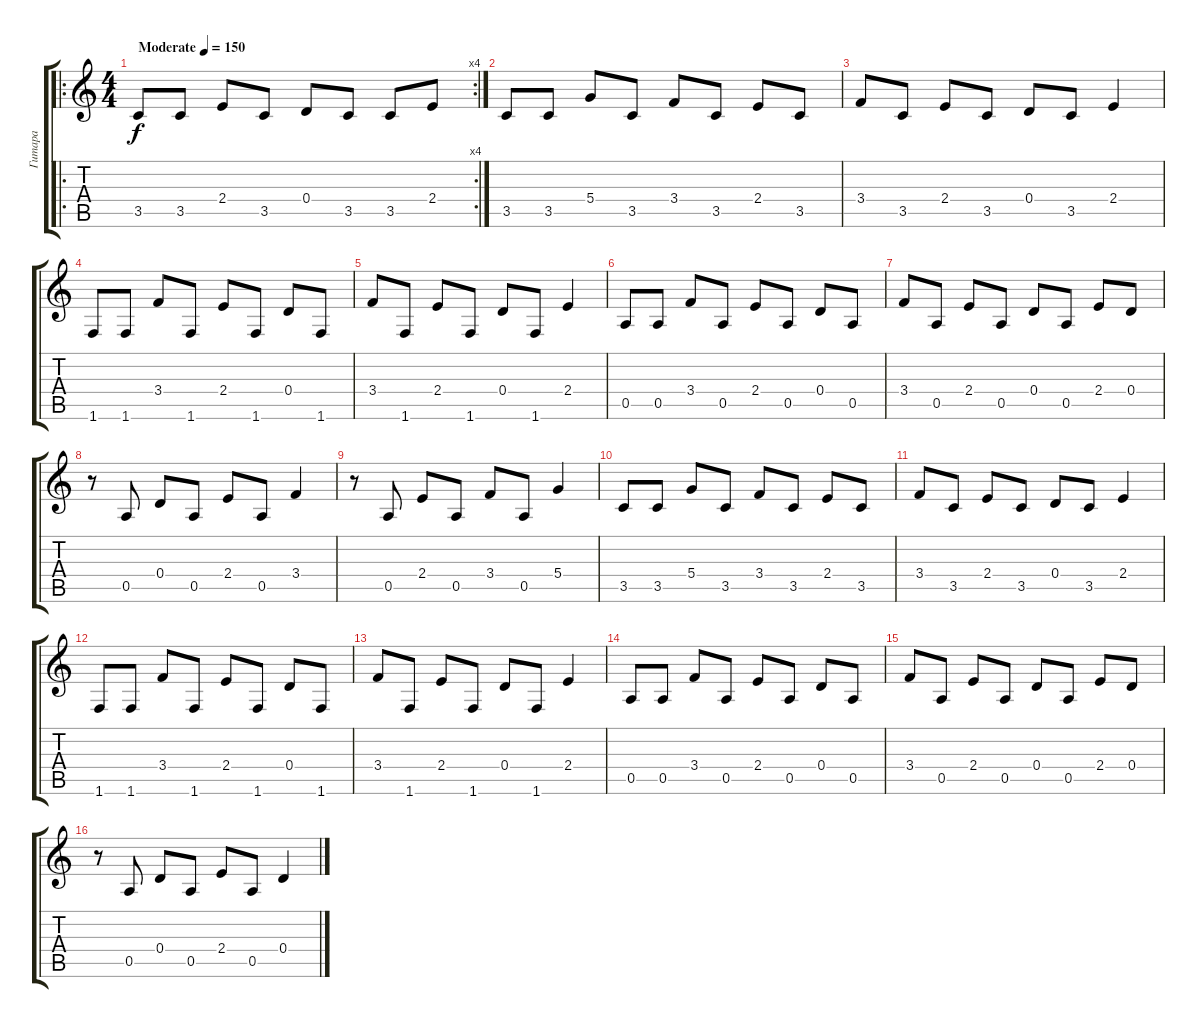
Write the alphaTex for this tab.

\track ("Гитара" "Гитара") {instrument acousticguitarsteel}
\staff {score tabs}
\tuning (E4 B3 G3 D3 A2 E2) {hide}
\ro
\rc 4
\ts (4 4)
\tempo (150 "Moderate")
\clef g2
\ks c
3.5.8{dy f instrument acousticguitarsteel} 3.5.8 2.4.8 3.5.8 0.4.8 3.5.8 3.5.8 2.4.8 |
3.5.8 3.5.8 5.4.8 3.5.8 3.4.8 3.5.8 2.4.8 3.5.8 |
3.4.8 3.5.8 2.4.8 3.5.8 0.4.8 3.5.8 2.4.4 |
1.6.8 1.6.8 3.4.8 1.6.8 2.4.8 1.6.8 0.4.8 1.6.8 |
3.4.8 1.6.8 2.4.8 1.6.8 0.4.8 1.6.8 2.4.4 |
0.5.8 0.5.8 3.4.8 0.5.8 2.4.8 0.5.8 0.4.8 0.5.8 |
3.4.8 0.5.8 2.4.8 0.5.8 0.4.8 0.5.8 2.4.8 0.4.8 |
r.8 0.5.8 0.4.8 0.5.8 2.4.8 0.5.8 3.4.4 |
r.8 0.5.8 2.4.8 0.5.8 3.4.8 0.5.8 5.4.4 |
3.5.8 3.5.8 5.4.8 3.5.8 3.4.8 3.5.8 2.4.8 3.5.8 |
3.4.8 3.5.8 2.4.8 3.5.8 0.4.8 3.5.8 2.4.4 |
1.6.8 1.6.8 3.4.8 1.6.8 2.4.8 1.6.8 0.4.8 1.6.8 |
3.4.8 1.6.8 2.4.8 1.6.8 0.4.8 1.6.8 2.4.4 |
0.5.8 0.5.8 3.4.8 0.5.8 2.4.8 0.5.8 0.4.8 0.5.8 |
3.4.8 0.5.8 2.4.8 0.5.8 0.4.8 0.5.8 2.4.8 0.4.8 |
r.8 0.5.8 0.4.8 0.5.8 2.4.8 0.5.8 0.4.4
